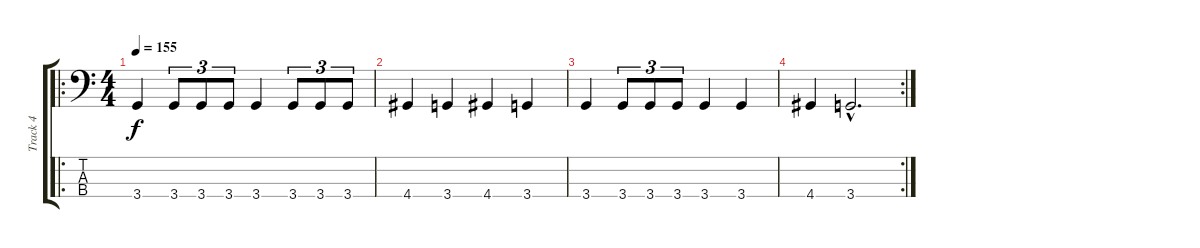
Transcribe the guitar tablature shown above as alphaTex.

\track ("Track 4" "Track 4") {instrument electricbasspick}
\staff {score tabs}
\tuning (G2 D2 A1 E1) {hide}
\ro
\ts (4 4)
\tempo 155
\clef f4
\ks c
3.4.4{dy f} 3.4.8{tu (3 2)} 3.4.8{tu (3 2)} 3.4.8{tu (3 2)} 3.4.4 3.4.8{tu (3 2)} 3.4.8{tu (3 2)} 3.4.8{tu (3 2)} |
4.4.4 3.4.4 4.4.4 3.4.4 |
3.4.4 3.4.8{tu (3 2)} 3.4.8{tu (3 2)} 3.4.8{tu (3 2)} 3.4.4 3.4.4 |
\rc 2
4.4.4 3.4{hac}.2{d}
